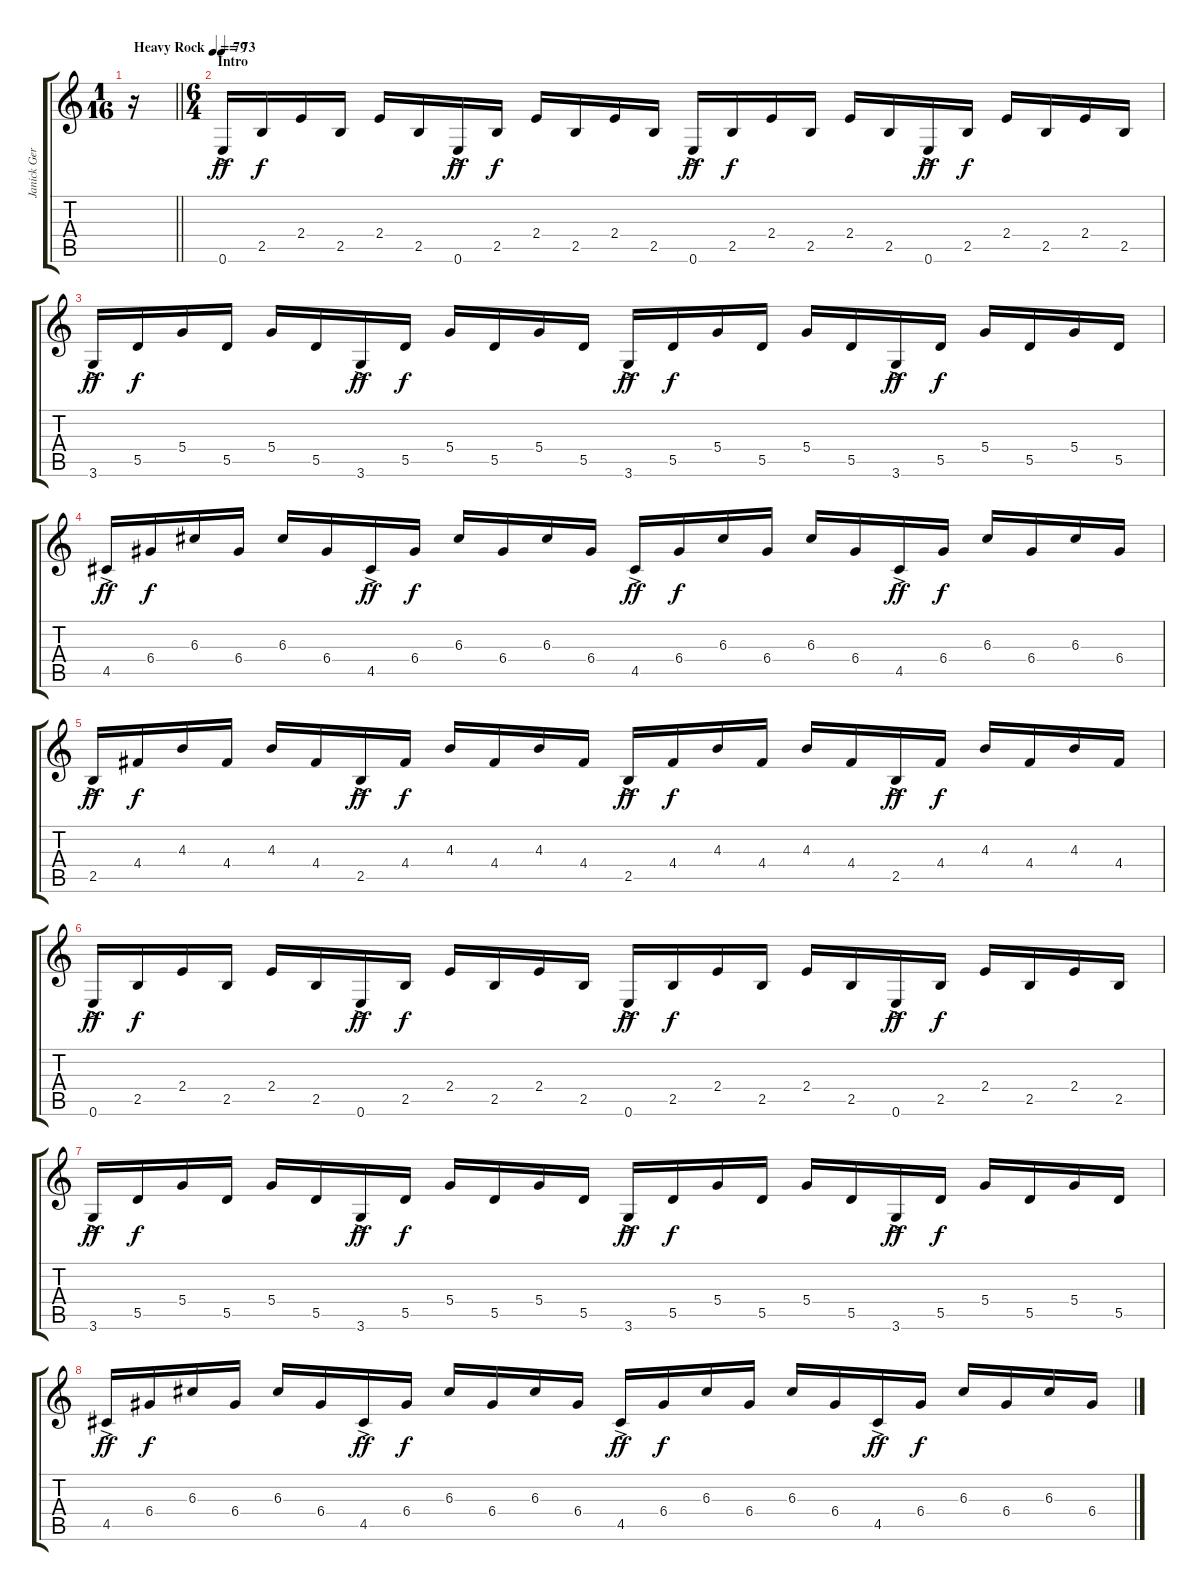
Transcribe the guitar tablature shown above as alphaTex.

\track ("Janick Gers" "Janick Ger") {instrument overdrivenguitar}
\staff {score tabs}
\tuning (E4 B3 G3 D3 A2 E2) {hide}
\ts (1 16)
\tempo (79 "Heavy Rock")
\clef g2
\barLineRight lightlight
\ks c
r.16{dy ff instrument overdrivenguitar} |
\ts (6 4)
\section ("" "Intro")
\tempo 73
0.6{ac}.16{instrument acousticguitarsteel} 2.5.16{dy f} 2.4.16 2.5.16 2.4.16 2.5.16 0.6{ac}.16{dy ff} 2.5.16{dy f} 2.4.16 2.5.16 2.4.16 2.5.16 0.6{ac}.16{dy ff} 2.5.16{dy f} 2.4.16 2.5.16 2.4.16 2.5.16 0.6{ac}.16{dy ff} 2.5.16{dy f} 2.4.16 2.5.16 2.4.16 2.5.16 |
3.6{ac}.16{dy ff} 5.5.16{dy f} 5.4.16 5.5.16 5.4.16 5.5.16 3.6{ac}.16{dy ff} 5.5.16{dy f} 5.4.16 5.5.16 5.4.16 5.5.16 3.6{ac}.16{dy ff} 5.5.16{dy f} 5.4.16 5.5.16 5.4.16 5.5.16 3.6{ac}.16{dy ff} 5.5.16{dy f} 5.4.16 5.5.16 5.4.16 5.5.16 |
4.5{ac}.16{dy ff} 6.4.16{dy f} 6.3.16 6.4.16 6.3.16 6.4.16 4.5{ac}.16{dy ff} 6.4.16{dy f} 6.3.16 6.4.16 6.3.16 6.4.16 4.5{ac}.16{dy ff} 6.4.16{dy f} 6.3.16 6.4.16 6.3.16 6.4.16 4.5{ac}.16{dy ff} 6.4.16{dy f} 6.3.16 6.4.16 6.3.16 6.4.16 |
2.5{ac}.16{dy ff} 4.4.16{dy f} 4.3.16 4.4.16 4.3.16 4.4.16 2.5{ac}.16{dy ff} 4.4.16{dy f} 4.3.16 4.4.16 4.3.16 4.4.16 2.5{ac}.16{dy ff} 4.4.16{dy f} 4.3.16 4.4.16 4.3.16 4.4.16 2.5{ac}.16{dy ff} 4.4.16{dy f} 4.3.16 4.4.16 4.3.16 4.4.16 |
0.6{ac}.16{dy ff} 2.5.16{dy f} 2.4.16 2.5.16 2.4.16 2.5.16 0.6{ac}.16{dy ff} 2.5.16{dy f} 2.4.16 2.5.16 2.4.16 2.5.16 0.6{ac}.16{dy ff} 2.5.16{dy f} 2.4.16 2.5.16 2.4.16 2.5.16 0.6{ac}.16{dy ff} 2.5.16{dy f} 2.4.16 2.5.16 2.4.16 2.5.16 |
3.6{ac}.16{dy ff} 5.5.16{dy f} 5.4.16 5.5.16 5.4.16 5.5.16 3.6{ac}.16{dy ff} 5.5.16{dy f} 5.4.16 5.5.16 5.4.16 5.5.16 3.6{ac}.16{dy ff} 5.5.16{dy f} 5.4.16 5.5.16 5.4.16 5.5.16 3.6{ac}.16{dy ff} 5.5.16{dy f} 5.4.16 5.5.16 5.4.16 5.5.16 |
4.5{ac}.16{dy ff} 6.4.16{dy f} 6.3.16 6.4.16 6.3.16 6.4.16 4.5{ac}.16{dy ff} 6.4.16{dy f} 6.3.16 6.4.16 6.3.16 6.4.16 4.5{ac}.16{dy ff} 6.4.16{dy f} 6.3.16 6.4.16 6.3.16 6.4.16 4.5{ac}.16{dy ff} 6.4.16{dy f} 6.3.16 6.4.16 6.3.16 6.4.16
